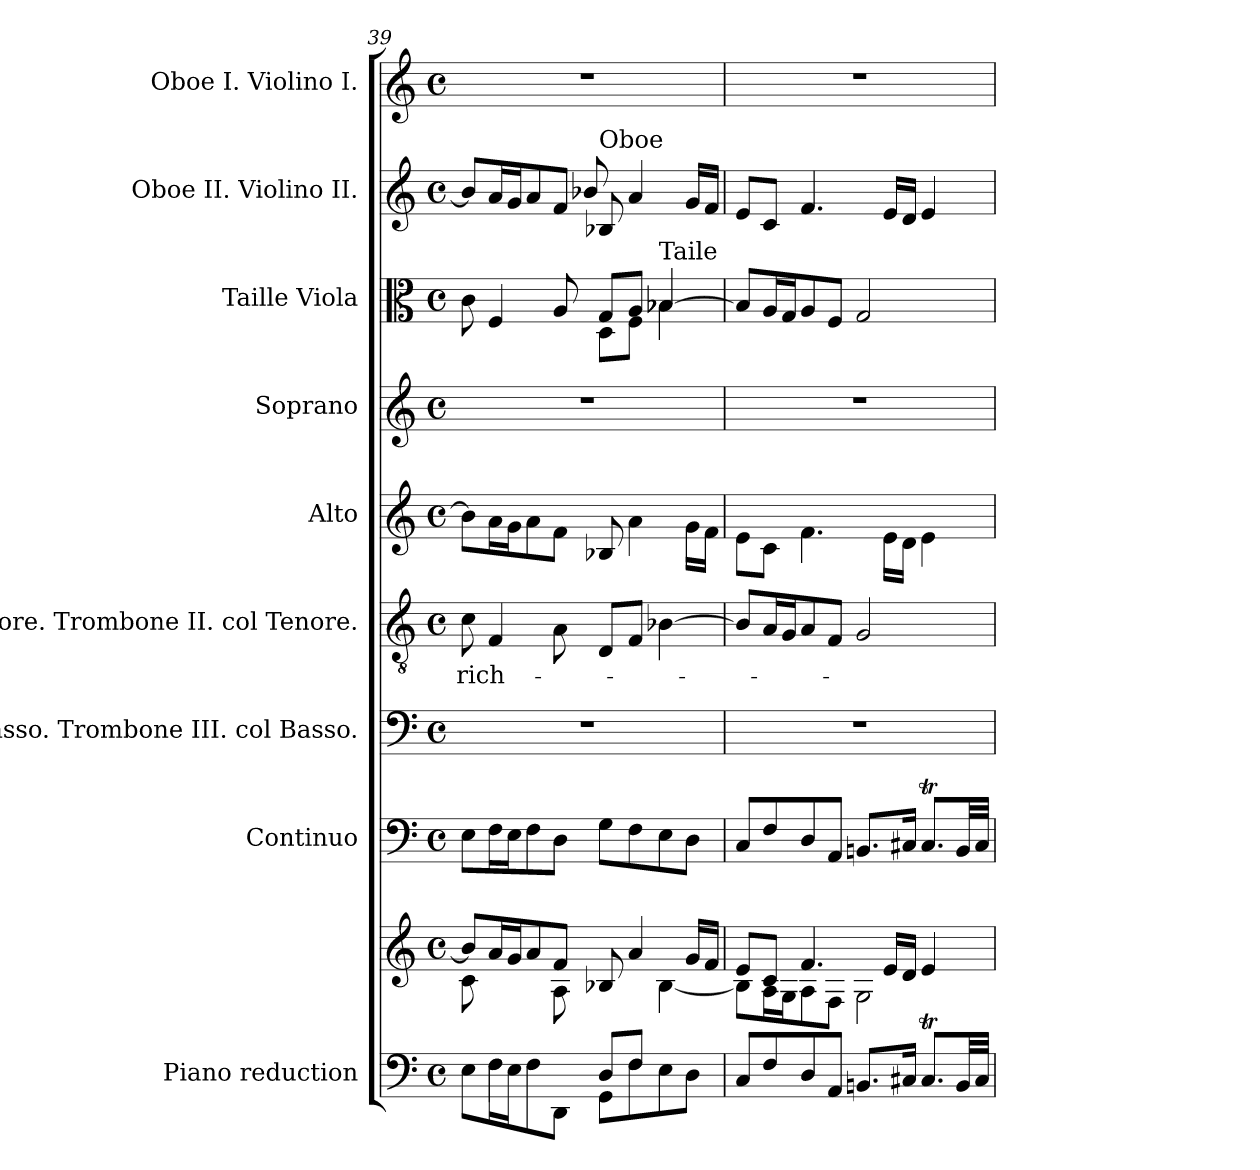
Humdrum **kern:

**kern	**kern	**kern	**kern	**kern	**text	**kern	**kern	**kern	**kern	**kern
*part9	*part9	*part8	*part7	*part6	*part6	*part5	*part4	*part3	*part2	*part1
*staff10	*staff9	*staff8	*staff7	*staff6	*staff6	*staff5	*staff4	*staff3	*staff2	*staff1
*I"Piano reduction	*	*I"Continuo	*I"Basso. Trombone III. col Basso.	*I"Tenore. Trombone II. col Tenore.	*	*I"Alto	*I"Soprano	*I"Taille Viola	*I"Oboe II. Violino II.	*I"Oboe I. Violino I.
*I'Pno	*	*	*	*	*	*	*	*	*I'Ob	*I'Ob
*clefF4	*clefG2	*clefF4	*clefF4	*clefGv2	*	*clefG2	*clefG2	*clefC3	*clefG2	*clefG2
*k[]	*k[]	*k[]	*k[]	*k[]	*	*k[]	*k[]	*k[]	*k[]	*k[]
*M4/4	*M4/4	*M4/4	*M4/4	*M4/4	*	*M4/4	*M4/4	*M4/4	*M4/4	*M4/4
*met(c)	*met(c)	*met(c)	*met(c)	*met(c)	*	*met(c)	*met(c)	*met(c)	*met(c)	*met(c)
=39	=39	=39	=39	=39	=39	=39	=39	=39	=39	=39
*^	*^	*	*	*	*	*	*	*	*	*
!	!	!	!	!	!	!	!LO:LY:b	!	!	!	!	!
*	*	*	*	*	*	*	*	*	*	*^	*^	*
8ryy	8E\L	8b-/L]	8c\	8E\L	1r	8c\	-rich-	8b-\L]	1r	8c\	2ryy	8b-/L]	2ryy	1r
4F\	16F\L	16a/L	4ryy	16F\L	.	4F/	.	16a\L	.	4F/	.	16a/L	.	.
.	16E\J	16g/J	.	16E\J	.	.	.	16g\J	.	.	.	16g/J	.	.
.	8F\	8a/	.	8F\	.	.	.	8a\	.	.	.	8a/	.	.
8ryy	8DD\J	8f/J	8A\	8D\J	.	8A\	.	8f\J	.	8A/	.	8f/J	.	.
!	!	!	!	!	!	!	!	!	!	!	!	!LO:TX:a:t=Oboe	!	!
8D/L	8GG\L	8B-X/	4ryy	8G\L	.	8D/L	.	8B-X/	.	8G/L	8D\L	8B-X/	8b-X!/	.
8F/J	8F\	4a/	.	8F\	.	8F/J	.	4a\	.	8A/J	8F\J	4a/	8ryy	.
!	!	!	!	!	!	!	!	!	!	!LO:TX:a:t=Taile	!	!	!	!
4ryy	8E\	.	[4B-\	8E\	.	[4B-X\	.	.	.	[4B-X\	4B-!/	.	4ryy	.
.	8D\J	16g/LL	.	8D\J	.	.	.	16g\LL	.	.	.	16g/LL	.	.
.	.	16f/JJ	.	.	.	.	.	16f\JJ	.	.	.	16f/JJ	.	.
*	*	*	*	*	*	*	*	*	*	*v	*v	*	*	*
*v	*v	*	*	*	*	*	*	*	*	*	*v	*v	*
=40	=40	=40	=40	=40	=40	=40	=40	=40	=40	=40	=40
8C/L	8e/L	8B-\L]	8C/L	1r	8B-/L]	.	8e\L	1r	8B-/L]	8e/L	1r
8F/	8c/J	16A\L	8F/	.	16A/L	.	8c\J	.	16A/L	8c/J	.
.	.	16G\J	.	.	16G/J	.	.	.	16G/J	.	.
8D/	4.f/	8A\	8D/	.	8A/	.	4.f\	.	8A/	4.f/	.
8AA/J	.	8F\J	8AA/J	.	8F/J	.	.	.	8F/J	.	.
8.BBn/L	.	2G\	8.BBn/L	.	2G/	.	.	.	2G/	.	.
.	16e/LL	.	.	.	.	.	16e\LL	.	.	16e/LL	.
16C#X/Jk	16d/JJ	.	16C#X/Jk	.	.	.	16d\JJ	.	.	16d/JJ	.
8.C#t/L	4e/	.	8.C#t/L	.	.	.	4e\	.	.	4e/	.
32BB/LL	.	.	32BB/LL	.	.	.	.	.	.	.	.
32C#/JJJ	.	.	32C#/JJJ	.	.	.	.	.	.	.	.
*	*v	*v	*	*	*	*	*	*	*	*	*
=	=	=	=	=	=	=	=	=	=	=
*-	*-	*-	*-	*-	*-	*-	*-	*-	*-	*-
